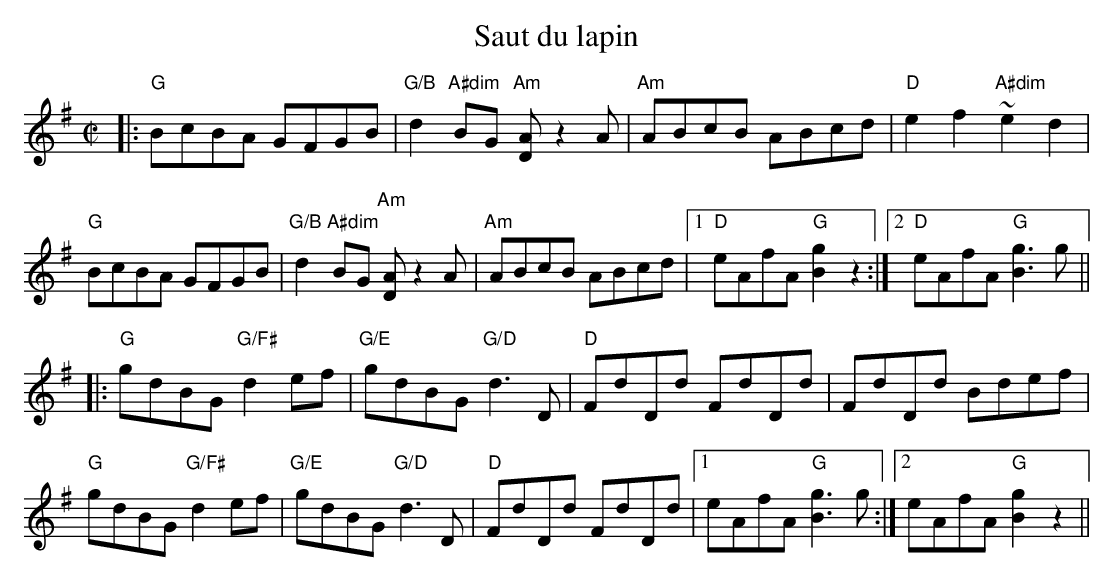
X:1
T: Saut du lapin
M: C|
L: 1/8
K: G
|:"G"BcBA GFGB | "G/B"d2 "A#dim"BG "Am"[AD]z2A|"Am"ABcB ABcd|"D"e2 f2  "A#dim"~e2 d2|
"G"BcBA GFGB | "G/B"d2 "A#dim"BG "Am"[AD]z2A|"Am"ABcB ABcd|1 "D"eAfA "G"[g2B2]z2 :|\
		[2 "D"eAfA "G"[g3B3] g||
|:"G"gdBG "G/F#"d2 ef|"G/E"gdBG "G/D"d3 D| "D"FdDd FdDd|FdDd Bdef |
"G"gdBG "G/F#"d2 ef|"G/E"gdBG "G/D"d3 D| "D"FdDd FdDd|1eAfA "G"[g3B3] g :|\
[2 eAfA "G" [g2B2] z2||

$SmallLMargin
$SmallRMargin
